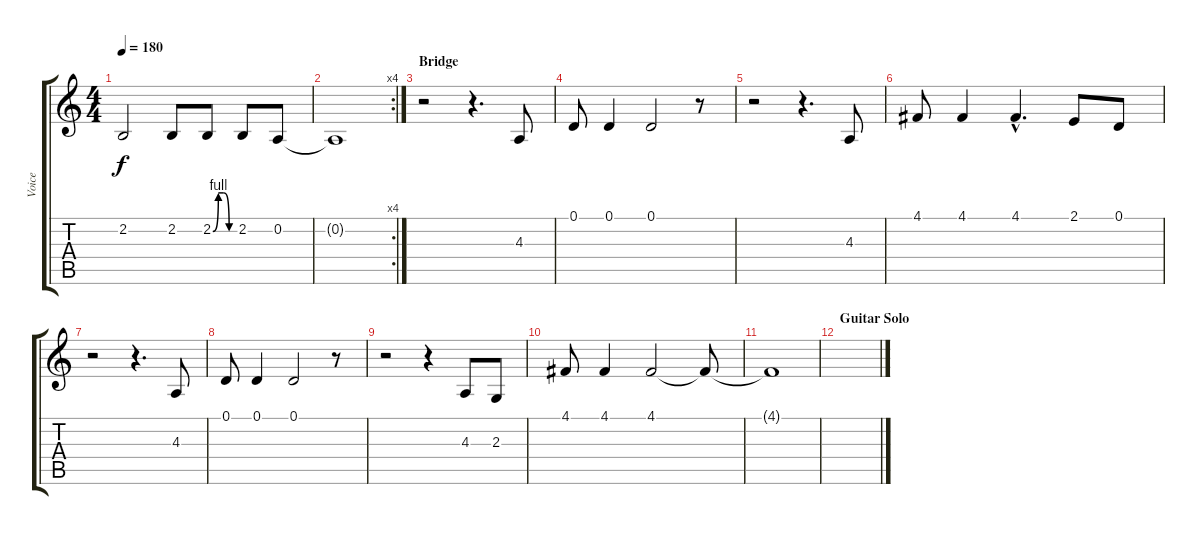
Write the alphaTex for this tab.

\track ("Voice" "Voice") {instrument lead1square}
\staff {score tabs}
\tuning (D4 A3 F3 C3 G2 D2) {hide}
\ts (4 4)
\tempo 180
\clef g2
\ks c
2.2{t}.2{dy f} 2.2.8 2.2{be (custom 0 0 15 4 30 4 45 0 60 0)}.8 2.2.8 0.2.8 |
\rc 4
0.2{t}.1 |
\section ("" "Bridge")
r.2 r.4{d} 4.3.8 |
0.1.8 0.1.4 0.1.2 r.8 |
r.2 r.4{d} 4.3.8 |
4.1.8 4.1.4 4.1{hac}.4{d} 2.1.8 0.1.8 |
r.2 r.4{d} 4.3.8 |
0.1.8 0.1.4 0.1.2 r.8 |
r.2 r.4 4.3.8 2.3.8 |
4.1.8 4.1.4 4.1.2 4.1{t}.8 |
4.1{t}.1 |
\section ("" "Guitar Solo")
